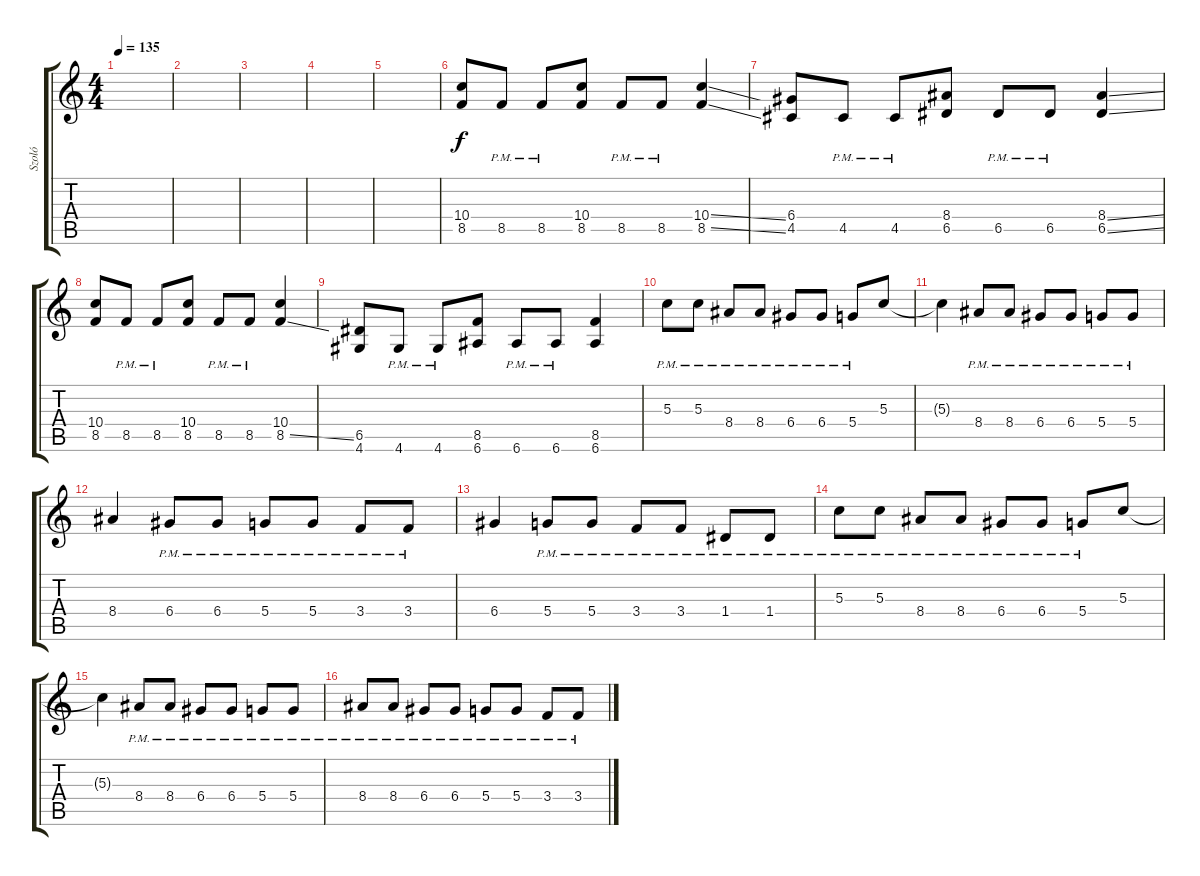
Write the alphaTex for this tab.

\track ("Szoló" "Szoló") {instrument distortionguitar}
\staff {score tabs}
\tuning (E4 B3 G3 D3 A2 E2) {hide}
\ts (4 4)
\tempo 135
\clef g2
\ks c
|
|
|
|
|
(10.4 8.5).8 8.5{pm}.8 8.5{pm}.8 (10.4 8.5).8 8.5{pm}.8 8.5{pm}.8 (10.4{ss} 8.5{ss}).4 |
(6.4 4.5).8 4.5{pm}.8 4.5{pm}.8 (8.4 6.5).8 6.5{pm}.8 6.5{pm}.8 (8.4{ss} 6.5{ss}).4 |
(10.4 8.5).8 8.5{pm}.8 8.5{pm}.8 (10.4 8.5).8 8.5{pm}.8 8.5{pm}.8 (10.4 8.5{ss}).4 |
(6.5 4.6).8 4.6{pm}.8 4.6{pm}.8 (8.5 6.6).8 6.6{pm}.8 6.6{pm}.8 (8.5 6.6).4 |
5.3{pm}.8 5.3{pm}.8 8.4{pm}.8 8.4{pm}.8 6.4{pm}.8 6.4{pm}.8 5.4{pm}.8 5.3.8 |
5.3{t}.4 8.4{pm}.8 8.4{pm}.8 6.4{pm}.8 6.4{pm}.8 5.4{pm}.8 5.4{pm}.8 |
8.4.4 6.4{pm}.8 6.4{pm}.8 5.4{pm}.8 5.4{pm}.8 3.4{pm}.8 3.4{pm}.8 |
6.4.4 5.4{pm}.8 5.4{pm}.8 3.4{pm}.8 3.4{pm}.8 1.4{pm}.8 1.4{pm}.8 |
5.3{pm}.8 5.3{pm}.8 8.4{pm}.8 8.4{pm}.8 6.4{pm}.8 6.4{pm}.8 5.4{pm}.8 5.3.8 |
5.3{t}.4 8.4{pm}.8 8.4{pm}.8 6.4{pm}.8 6.4{pm}.8 5.4{pm}.8 5.4{pm}.8 |
8.4{pm}.8 8.4{pm}.8 6.4{pm}.8 6.4{pm}.8 5.4{pm}.8 5.4{pm}.8 3.4{pm}.8 3.4{pm}.8
